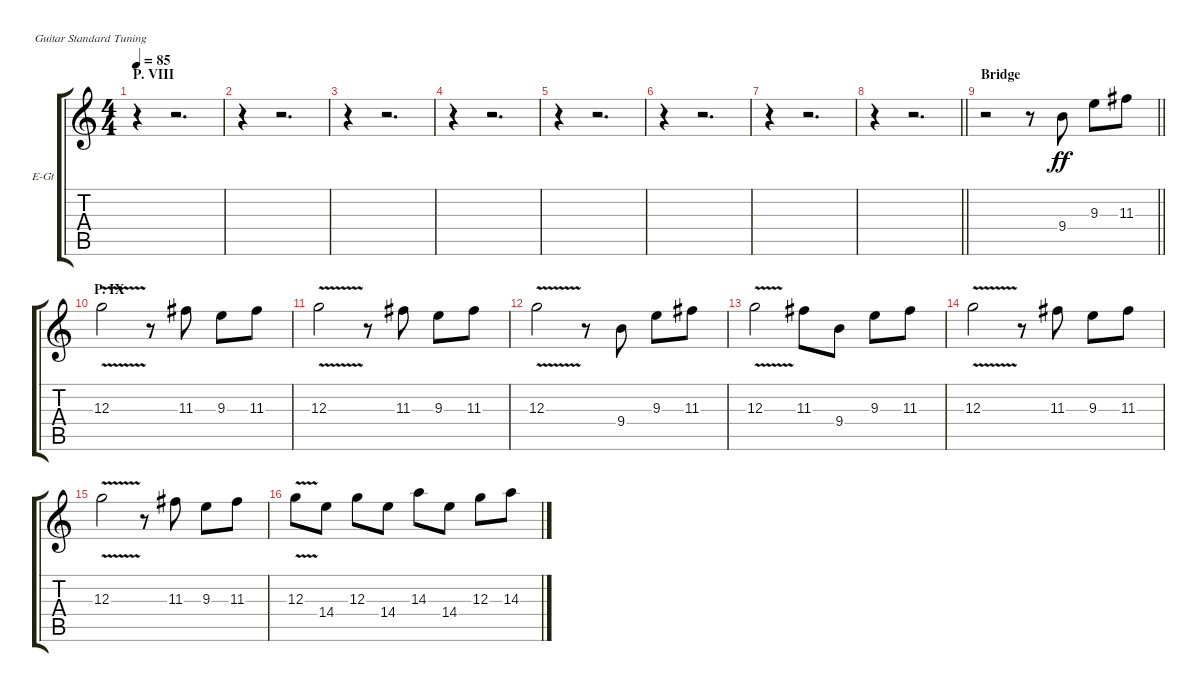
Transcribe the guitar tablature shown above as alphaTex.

\bracketExtendMode groupsimilarinstruments
\firstSystemTrackNameOrientation horizontal
\otherSystemsTrackNameOrientation horizontal
\track ("Lead Guitar (Drive)" "E-Gt") {instrument overdrivenguitar}
\staff {score tabs}
\tuning (E4 B3 G3 D3 A2 E2)
\ts (4 4)
\section ("" "P. VIII")
\tempo 85
\clef g2
\ks c
r.4{dy ff} r.2{d} |
r.4 r.2{d} |
r.4 r.2{d} |
r.4 r.2{d} |
r.4 r.2{d} |
r.4 r.2{d} |
r.4 r.2{d} |
\barLineRight lightlight
r.4 r.2{d} |
\section ("" "Bridge")
\barLineRight lightlight
r.2 r.8 9.4.8 9.3.8 11.3.8 |
\section ("" "P. IX")
12.3{v}.2 r.8 11.3.8 9.3.8 11.3.8 |
12.3{v}.2 r.8 11.3.8 9.3.8 11.3.8 |
12.3{v}.2 r.8 9.4.8 9.3.8 11.3.8 |
12.3{v}.2 11.3.8 9.4.8 9.3.8 11.3.8 |
12.3{v}.2 r.8 11.3.8 9.3.8 11.3.8 |
12.3{v}.2 r.8 11.3.8 9.3.8 11.3.8 |
12.3{v}.8 14.4.8 12.3.8 14.4.8 14.3.8 14.4.8 12.3.8 14.3.8
